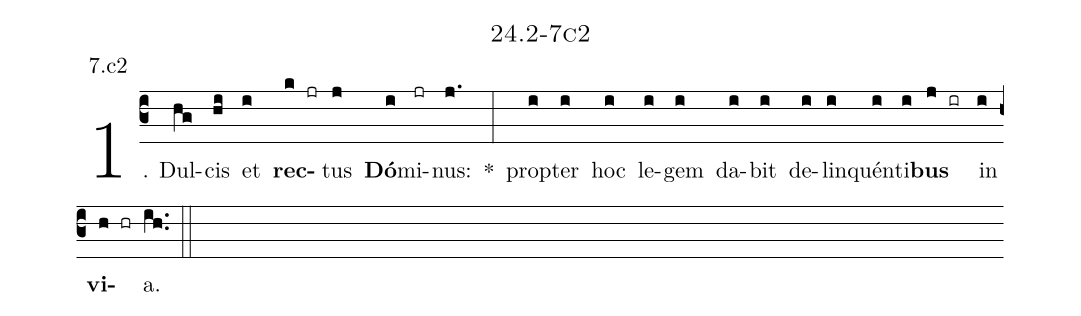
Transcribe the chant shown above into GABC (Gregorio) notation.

name: 24.2-7c2;
annotation: 7.c2;
%%
(c3)1. Dul(hg)cis(hi) et(i) <b>rec</b>(k jr)tus(j) <b>Dó</b>(i)mi(jr)nus:(j.) *(:) prop(i)ter(i) hoc(i) le(i)gem(i) da(i)bit(i) de(i)lin(i)quén(i)ti(i)<b>bus</b>(j ir) in(i) <b>vi</b>(h hr)a.(ih..) (::)


%E(i) u(i) o(j) u(i) a(h) e.(ih..) (::)
